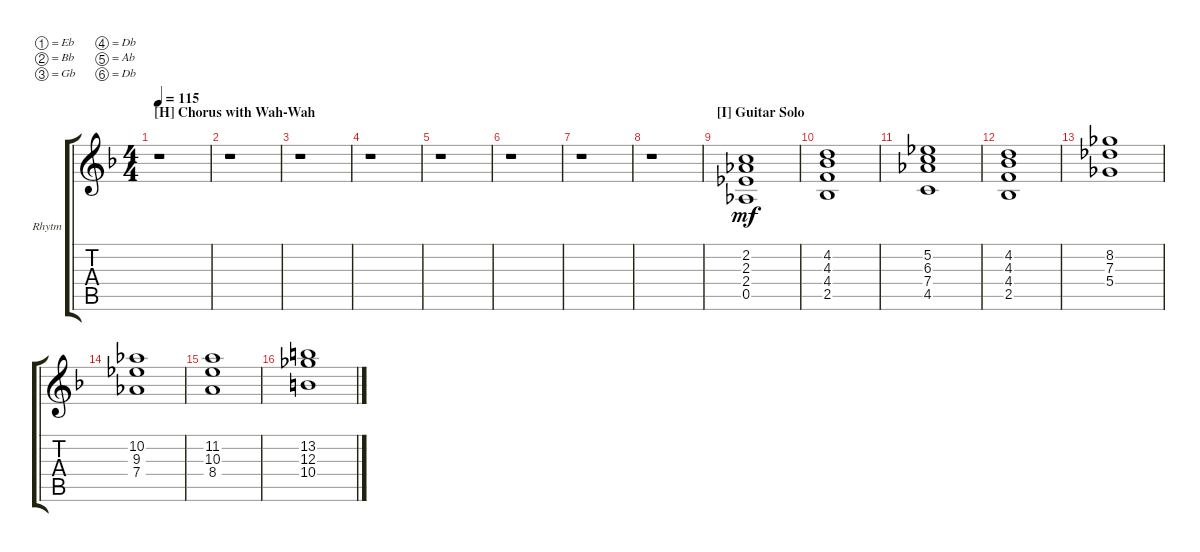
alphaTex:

\defaultSystemsLayout 4
\bracketExtendMode groupsimilarinstruments
\firstSystemTrackNameOrientation horizontal
\otherSystemsTrackNameOrientation horizontal
\track ("Jake E. Lee (Rhytm)" "Rhytm") {instrument overdrivenguitar}
\staff {score tabs}
\tuning (Eb4 Bb3 Gb3 Db3 Ab2 Db2)
\ts (4 4)
\section ("H" "Chorus with Wah-Wah")
\tempo 115
\clef g2
\ks f
r.1{dy mf} |
r.1 |
r.1 |
r.1 |
r.1 |
r.1 |
r.1 |
r.1 |
\section ("I" "Guitar Solo")
(0.5 2.4 2.3 2.2).1 |
(4.2 4.3 4.4 2.5).1 |
(4.5 7.4 6.3 5.2).1 |
(4.2 4.3 4.4 2.5).1 |
(5.4 7.3 8.2).1 |
(10.2 9.3 7.4).1 |
(11.2 10.3 8.4).1 |
(10.4 12.3 13.2).1
